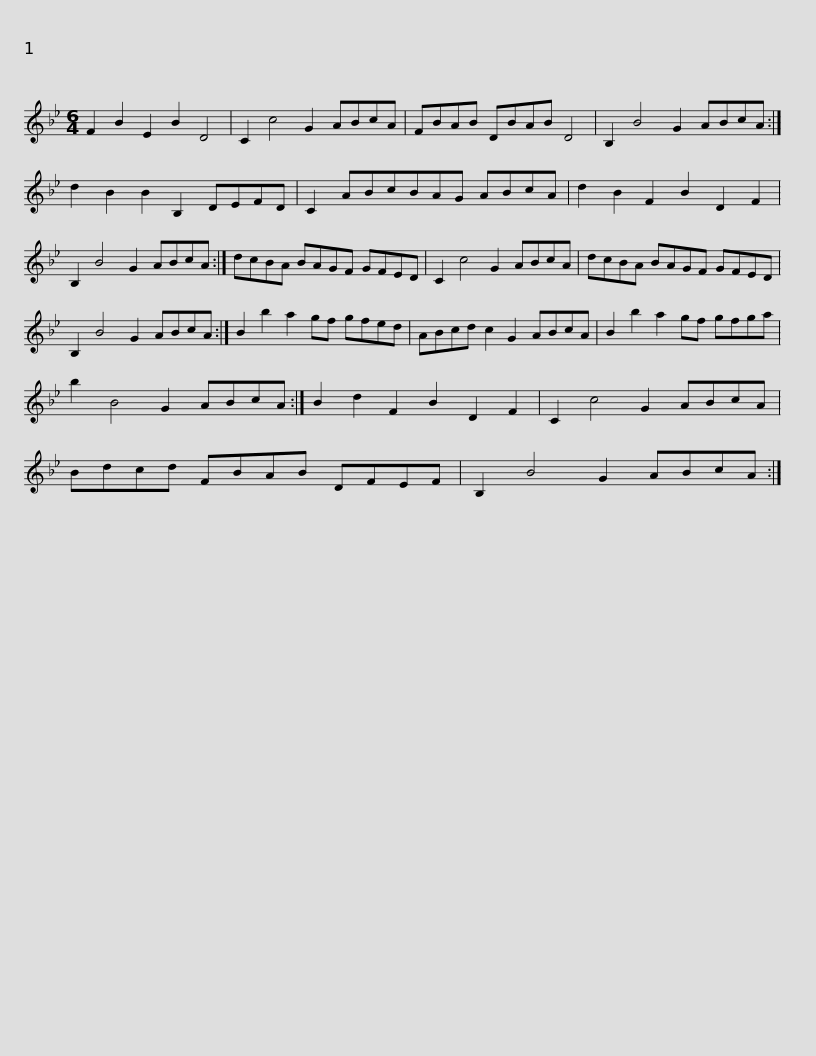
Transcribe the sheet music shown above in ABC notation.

X:1
L:1/8
M:6/4
I:linebreak $
K:Gmin
V:1 treble
V:1
 F2 B2 E2 B2 D4 | C2 c4 G2 ABcA | FBAB DBAB D4 | B,2 B4 G2 ABcA :| d2 B2 B2 B,2 DEFD |$ %5
 C2 ABcBAG ABcA | d2 B2 F2 B2 D2 F2 | B,2 B4 G2 ABcA :| dcBA BAGF GFED |$ C2 c4 G2 ABcA | %10
 dcBA BAGF GFED | B,2 B4 G2 ABcA :| B2 b2 a2 gf gfed |$ ABcd c2 G2 ABcA | B2 b2 a2 gf gfga | %15
 b2 B4 G2 ABcA :| B2 d2 F2 B2 D2 F2 | C2 c4 G2 ABcA |$ Bdcd FBAB DFEF | B,2 B4 G2 ABcA :| %20
